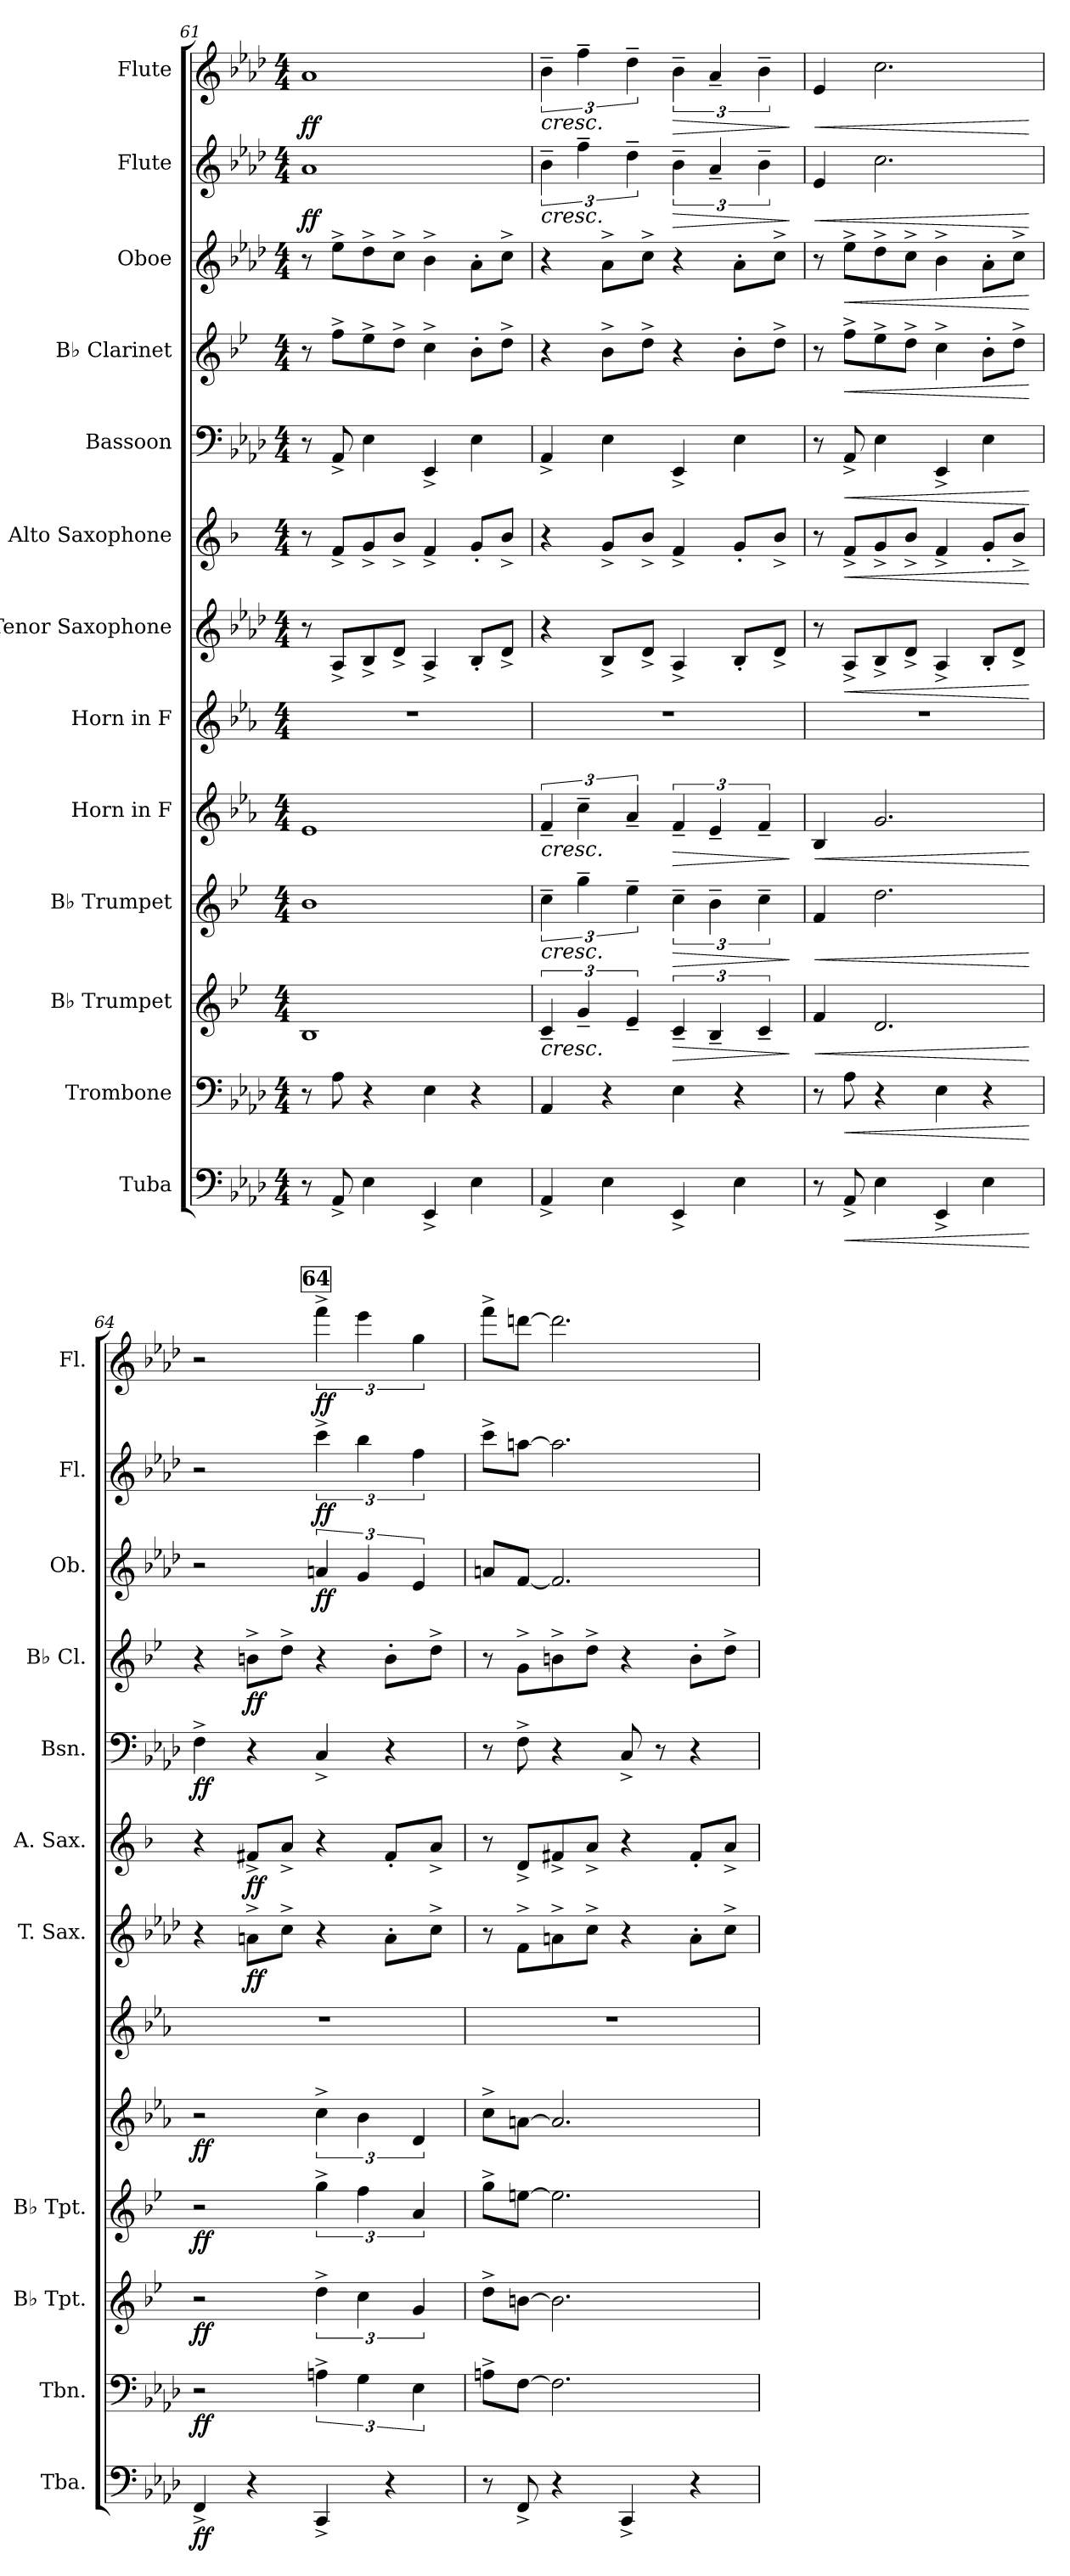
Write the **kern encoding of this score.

**kern	**dynam	**kern	**dynam	**kern	**dynam	**kern	**dynam	**kern	**dynam	**kern	**kern	**dynam	**kern	**dynam	**kern	**dynam	**kern	**dynam	**kern	**dynam	**kern	**dynam	**kern	**dynam
*part13	*part13	*part12	*part12	*part11	*part11	*part10	*part10	*part9	*part9	*part8	*part7	*part7	*part6	*part6	*part5	*part5	*part4	*part4	*part3	*part3	*part2	*part2	*part1	*part1
*staff13	*staff13	*staff12	*staff12	*staff11	*staff11	*staff10	*staff10	*staff9	*staff9	*staff8	*staff7	*staff7	*staff6	*staff6	*staff5	*staff5	*staff4	*staff4	*staff3	*staff3	*staff2	*staff2	*staff1	*staff1
*I"Tuba	*	*I"Trombone	*	*I"B♭ Trumpet	*	*I"B♭ Trumpet	*	*I"Horn in F	*	*I"Horn in F	*I"Tenor Saxophone	*	*I"Alto Saxophone	*	*I"Bassoon	*	*I"B♭ Clarinet	*	*I"Oboe	*	*I"Flute	*	*I"Flute	*
*I'Tba.	*	*I'Tbn.	*	*I'B♭ Tpt.	*	*I'B♭ Tpt.	*	*	*	*	*I'T. Sax.	*	*I'A. Sax.	*	*I'Bsn.	*	*I'B♭ Cl.	*	*I'Ob.	*	*I'Fl.	*	*I'Fl.	*
*clefF4	*	*clefF4	*	*clefG2	*	*clefG2	*	*clefG2	*	*clefG2	*clefG2	*	*clefG2	*	*clefF4	*	*clefG2	*	*clefG2	*	*clefG2	*	*clefG2	*
*	*	*	*	*ITrd1c2	*	*ITrd1c2	*	*ITrd4c7	*	*ITrd4c7	*ITrd8c14	*	*ITrd5c9	*	*	*	*ITrd1c2	*	*	*	*	*	*	*
*k[b-e-a-d-]	*	*k[b-e-a-d-]	*	*k[b-e-a-d-]	*	*k[b-e-a-d-]	*	*k[b-e-a-d-]	*	*k[b-e-a-d-]	*k[b-e-a-d-]	*	*k[b-e-a-d-]	*	*k[b-e-a-d-]	*	*k[b-e-a-d-]	*	*k[b-e-a-d-]	*	*k[b-e-a-d-]	*	*k[b-e-a-d-]	*
*M4/4	*	*M4/4	*	*M4/4	*	*M4/4	*	*M4/4	*	*M4/4	*M4/4	*	*M4/4	*	*M4/4	*	*M4/4	*	*M4/4	*	*M4/4	*	*M4/4	*
=61	=61	=61	=61	=61	=61	=61	=61	=61	=61	=61	=61	=61	=61	=61	=61	=61	=61	=61	=61	=61	=61	=61	=61	=61
!	!	!	!	!	!	!	!	!	!	!	!	!	!	!	!	!	!	!	!	!	!	!LO:DY:b	!	!LO:DY:b
8r	.	8r	.	1A-	.	1a-	.	1A-	.	1r	8r	.	8r	.	8r	.	8r	.	8r	.	1a-	ff	1a-	ff
8AA-^/	.	8A-\	.	.	.	.	.	.	.	.	8AA-^/L	.	8A-^/L	.	8AA-^/	.	8ee-^\L	.	8ee-^\L	.	.	.	.	.
4E-\	.	4r	.	.	.	.	.	.	.	.	8BB-^/	.	8B-^/	.	4E-\	.	8dd-^\	.	8dd-^\	.	.	.	.	.
.	.	.	.	.	.	.	.	.	.	.	8D-^/J	.	8d-^/J	.	.	.	8cc^\J	.	8cc^\J	.	.	.	.	.
4EE-^/	.	4E-\	.	.	.	.	.	.	.	.	4AA-^/	.	4A-^/	.	4EE-^/	.	4b-^\	.	4b-^\	.	.	.	.	.
4E-\	.	4r	.	.	.	.	.	.	.	.	8BB-'/L	.	8B-'/L	.	4E-\	.	8a-'\L	.	8a-'\L	.	.	.	.	.
.	.	.	.	.	.	.	.	.	.	.	8D-^/J	.	8d-^/J	.	.	.	8cc^\J	.	8cc^\J	.	.	.	.	.
!!LO:PB:g=z
=62	=62	=62	=62	=62	=62	=62	=62	=62	=62	=62	=62	=62	=62	=62	=62	=62	=62	=62	=62	=62	=62	=62	=62	=62
!	!	!	!	!	!LO:HP:b	!	!LO:HP:b	!	!LO:HP:b	!	!	!	!	!	!	!	!	!	!	!	!	!LO:HP:b	!	!LO:HP:b
4AA-^/	.	4AA-/	.	6B-~/	<	6b-~\	<	6B-~/	<	1r	4r	.	4r	.	4AA-^/	.	4r	.	4r	.	6b-~\	<	6b-~\	<
.	.	.	.	6f~/	.	6ff~\	.	6f~\	.	.	.	.	.	.	.	.	.	.	.	.	6ff~\	.	6ff~\	.
4E-\	.	4r	.	.	.	.	.	.	.	.	8BB-^/L	.	8B-^/L	.	4E-\	.	8a-^\L	.	8a-^\L	.	.	.	.	.
.	.	.	.	6d-~/	.	6dd-~\	.	6d-~/	.	.	.	.	.	.	.	.	.	.	.	.	6dd-~\	.	6dd-~\	.
.	.	.	.	.	.	.	.	.	.	.	8D-^/J	.	8d-^/J	.	.	.	8cc^\J	.	8cc^\J	.	.	.	.	.
!	!	!	!	!	!LO:HP:b	!	!LO:HP:b	!	!LO:HP:b	!	!	!	!	!	!	!	!	!	!	!	!	!LO:HP:b	!	!LO:HP:b
4EE-^/	.	4E-\	.	6B-~/	>	6b-~\	>	6B-~/	>	.	4AA-^/	.	4A-^/	.	4EE-^/	.	4r	.	4r	.	6b-~\	>	6b-~\	>
.	.	.	.	6A-~/	.	6a-~\	.	6A-~/	.	.	.	.	.	.	.	.	.	.	.	.	6a-~/	.	6a-~/	.
4E-\	.	4r	.	.	.	.	.	.	.	.	8BB-'/L	.	8B-'/L	.	4E-\	.	8a-'\L	.	8a-'\L	.	.	.	.	.
.	.	.	.	6B-~/	.	6b-~\	.	6B-~/	.	.	.	.	.	.	.	.	.	.	.	.	6b-~\	.	6b-~\	.
.	.	.	.	.	.	.	.	.	.	.	8D-^/J	.	8d-^/J	.	.	.	8cc^\J	.	8cc^\J	.	.	.	.	.
.	.	.	.	.	[ ]	.	[ ]	.	[ ]	.	.	.	.	.	.	.	.	.	.	.	.	[ ]	.	[ ]
=63	=63	=63	=63	=63	=63	=63	=63	=63	=63	=63	=63	=63	=63	=63	=63	=63	=63	=63	=63	=63	=63	=63	=63	=63
!	!	!	!	!	!LO:HP:b	!	!LO:HP:b	!	!LO:HP:b	!	!	!	!	!	!	!	!	!	!	!	!	!LO:HP:b	!	!LO:HP:b
8r	.	8r	.	4e-/	<	4e-/	<	4E-/	<	1r	8r	.	8r	.	8r	.	8r	.	8r	.	4e-/	<	4e-/	<
!	!LO:HP:b	!	!LO:HP:b	!	!	!	!	!	!	!	!	!LO:HP:b	!	!LO:HP:b	!	!LO:HP:b	!	!LO:HP:b	!	!LO:HP:b	!	!	!	!
8AA-^/	<	8A-\	<	.	.	.	.	.	.	.	8AA-^/L	<	8A-^/L	<	8AA-^/	<	8ee-^\L	<	8ee-^\L	<	.	.	.	.
4E-\	.	4r	.	2.c/	.	2.cc\	.	2.c/	.	.	8BB-^/	.	8B-^/	.	4E-\	.	8dd-^\	.	8dd-^\	.	2.cc\	.	2.cc\	.
.	.	.	.	.	.	.	.	.	.	.	8D-^/J	.	8d-^/J	.	.	.	8cc^\J	.	8cc^\J	.	.	.	.	.
4EE-^/	.	4E-\	.	.	.	.	.	.	.	.	4AA-^/	.	4A-^/	.	4EE-^/	.	4b-^\	.	4b-^\	.	.	.	.	.
4E-\	.	4r	.	.	.	.	.	.	.	.	8BB-'/L	.	8B-'/L	.	4E-\	.	8a-'\L	.	8a-'\L	.	.	.	.	.
.	.	.	.	.	.	.	.	.	.	.	8D-^/J	.	8d-^/J	.	.	.	8cc^\J	.	8cc^\J	.	.	.	.	.
.	[	.	[	.	[	.	[	.	[	.	.	[	.	[	.	[	.	[	.	[	.	[	.	[
!!LO:REH:place=s1:a:B:fs=14:t=64:qo=2
=64	=64	=64	=64	=64	=64	=64	=64	=64	=64	=64	=64	=64	=64	=64	=64	=64	=64	=64	=64	=64	=64	=64	=64	=64
!	!LO:DY:b	!	!LO:DY:b	!	!LO:DY:b	!	!LO:DY:b	!	!LO:DY:b	!	!	!	!	!	!	!LO:DY:b	!	!	!	!	!	!	!	!
4FF^/	ff	2r	ff	2r	ff	2r	ff	2r	ff	1r	4r	.	4r	.	4F^\	ff	4r	.	2r	.	2r	.	2r	.
!	!	!	!	!	!	!	!	!	!	!	!	!LO:DY:b	!	!LO:DY:b	!	!	!	!LO:DY:b	!	!	!	!	!	!
4r	.	.	.	.	.	.	.	.	.	.	8An^\L	ff	8An^/L	ff	4r	.	8an^\L	ff	.	.	.	.	.	.
.	.	.	.	.	.	.	.	.	.	.	8c^\J	.	8c^/J	.	.	.	8cc^\J	.	.	.	.	.	.	.
!	!	!	!	!	!	!	!	!	!	!	!	!	!	!	!	!	!	!	!	!LO:DY:b	!	!LO:DY:b	!	!LO:DY:b
4CC^/	.	6An^\	.	6cc^\	.	6ff^\	.	6f^\	.	.	4r	.	4r	.	4C^/	.	4r	.	6an/	ff	6ccc^\	ff	6fff^\	ff
.	.	6G\	.	6b-\	.	6ee-\	.	6e-\	.	.	.	.	.	.	.	.	.	.	6g/	.	6bb-\	.	6eee-\	.
4r	.	.	.	.	.	.	.	.	.	.	8A'\L	.	8A'/L	.	4r	.	8a'\L	.	.	.	.	.	.	.
.	.	6E-\	.	6f/	.	6g/	.	6G/	.	.	.	.	.	.	.	.	.	.	6e-/	.	6ff\	.	6gg\	.
.	.	.	.	.	.	.	.	.	.	.	8c^\J	.	8c^/J	.	.	.	8cc^\J	.	.	.	.	.	.	.
=65	=65	=65	=65	=65	=65	=65	=65	=65	=65	=65	=65	=65	=65	=65	=65	=65	=65	=65	=65	=65	=65	=65	=65	=65
8r	.	8An^\L	.	8cc^\L	.	8ff^\L	.	8f^\L	.	1r	8r	.	8r	.	8r	.	8r	.	8an/L	.	8ccc^\L	.	8fff^\L	.
8FF^/	.	[8F\J	.	[8an\J	.	[8ddn\J	.	[8dn\J	.	.	8F^\L	.	8F^/L	.	8F^\	.	8f^\L	.	[8f/J	.	[8aan\J	.	[8dddn\J	.
4r	.	2.F\]	.	2.a\]	.	2.dd\]	.	2.d/]	.	.	8An^\	.	8An^/	.	4r	.	8an^\	.	2.f/]	.	2.aa\]	.	2.ddd\]	.
.	.	.	.	.	.	.	.	.	.	.	8c^\J	.	8c^/J	.	.	.	8cc^\J	.	.	.	.	.	.	.
4CC^/	.	.	.	.	.	.	.	.	.	.	4r	.	4r	.	8C^/	.	4r	.	.	.	.	.	.	.
.	.	.	.	.	.	.	.	.	.	.	.	.	.	.	8r	.	.	.	.	.	.	.	.	.
4r	.	.	.	.	.	.	.	.	.	.	8A'\L	.	8A'/L	.	4r	.	8a'\L	.	.	.	.	.	.	.
.	.	.	.	.	.	.	.	.	.	.	8c^\J	.	8c^/J	.	.	.	8cc^\J	.	.	.	.	.	.	.
=	=	=	=	=	=	=	=	=	=	=	=	=	=	=	=	=	=	=	=	=	=	=	=	=
*-	*-	*-	*-	*-	*-	*-	*-	*-	*-	*-	*-	*-	*-	*-	*-	*-	*-	*-	*-	*-	*-	*-	*-	*-
